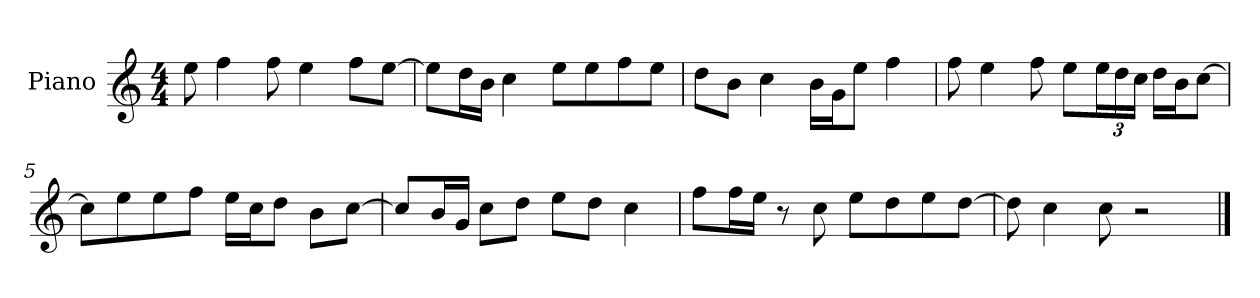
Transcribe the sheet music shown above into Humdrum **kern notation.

**kern
*part1
*staff1
*I"Piano
*I'P-no
*clefG2
*k[]
*M4/4
*MM90
=1
8ee\
4ff\
8ff\
4ee\
8ff\L
[8ee\J
=2
8ee\L]
16dd\L
16b\JJ
4cc\
8ee\L
8ee\
8ff\
8ee\J
=3
8dd\L
8b\J
4cc\
16b\LL
16g\J
8ee\J
4ff\
=4
8ff\
4ee\
8ff\
8ee\L
*Xbrackettup
24ee\L
24dd\
24cc\JJ
16dd\LL
16b\J
[8cc\J
=5
8cc\L]
8ee\
8ee\
8ff\J
16ee\LL
16cc\J
8dd\J
8b\L
[8cc\J
!!LO:LB:g=z
=6
8cc/L]
16b/L
16g/JJ
8cc\L
8dd\J
8ee\L
8dd\J
4cc\
=7
8ff\L
16ff\L
16ee\JJ
8r
8cc\
8ee\L
8dd\
8ee\
[8dd\J
=8
8dd\]
4cc\
8cc\
2r
==
*-
